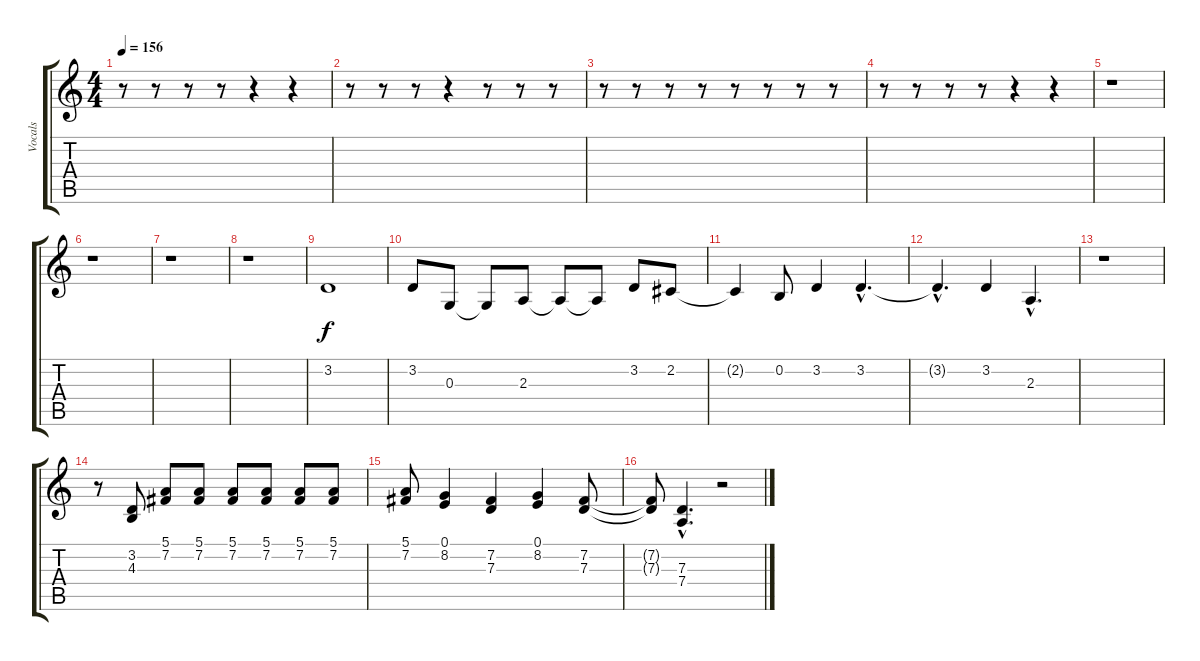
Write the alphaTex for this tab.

\track ("Vocals" "Vocals") {instrument lead2sawtooth}
\staff {score tabs}
\tuning (E4 B3 G3 D3 A2 E2) {hide}
\ts (4 4)
\tempo 156
\clef g2
\ks c
r.8{dy f} r.8 r.8 r.8 r.4 r.4 |
r.8 r.8 r.8 r.4 r.8 r.8 r.8 |
r.8 r.8 r.8 r.8 r.8 r.8 r.8 r.8 |
r.8 r.8 r.8 r.8 r.4 r.4 |
r.1 |
r.1 |
r.1 |
r.1 |
3.2.1 |
3.2.8 0.3.8 0.3{t}.8 2.3.8 2.3{t}.8 2.3{t}.8 3.2.8 2.2.8 |
2.2{t}.4 0.2.8 3.2.4 3.2{hac}.4{d} |
3.2{hac t}.4{d} 3.2.4 2.3{hac}.4{d} |
r.1 |
r.8 (3.2 4.3).8 (5.1 7.2).8 (5.1 7.2).8 (5.1 7.2).8 (5.1 7.2).8 (5.1 7.2).8 (5.1 7.2).8 |
(5.1 7.2).8 (0.1 8.2).4 (7.2 7.3).4 (0.1 8.2).4 (7.2 7.3).8 |
(7.2{t} 7.3{t}).8 (7.3{hac} 7.4{hac}).4{d} r.2
